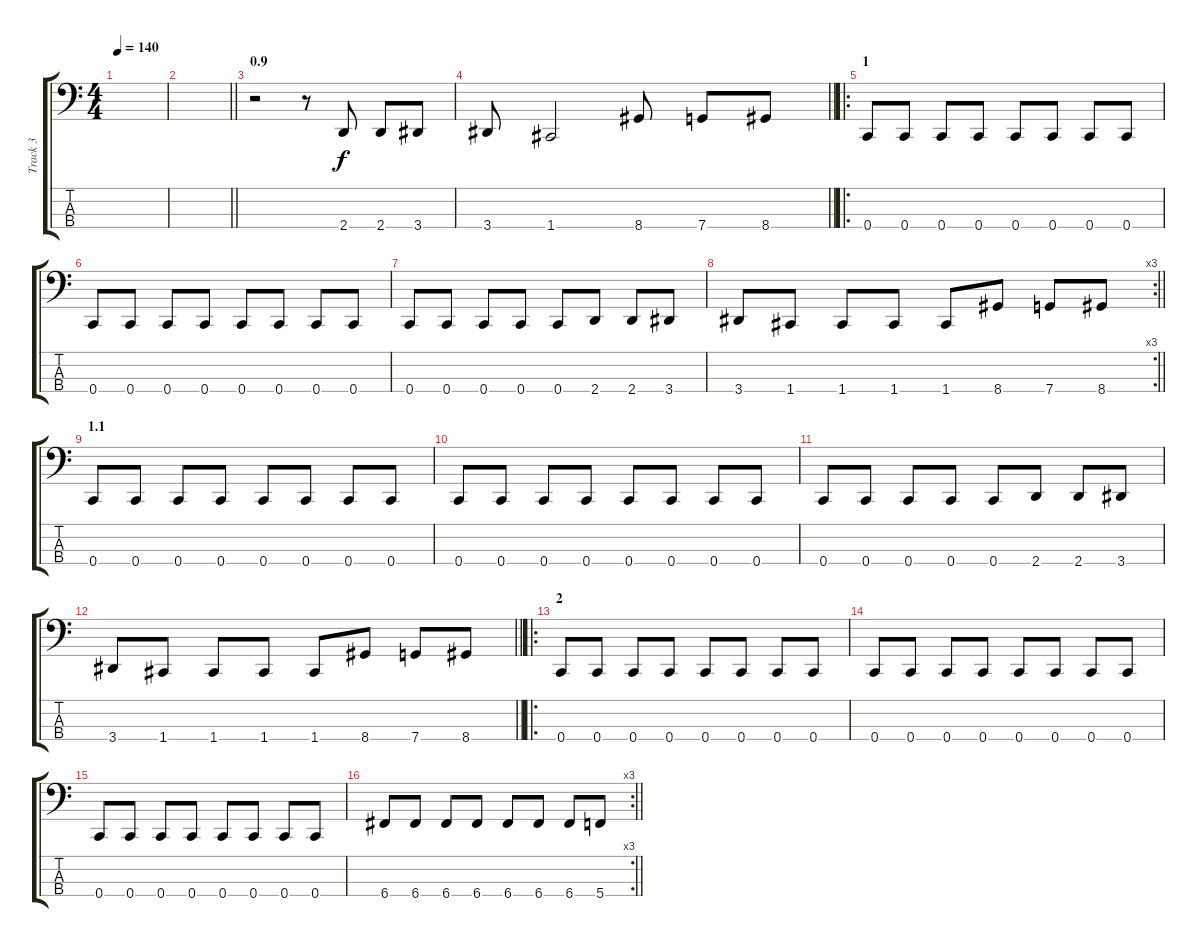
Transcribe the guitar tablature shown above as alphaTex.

\track ("Track 3" "Track 3") {instrument electricbassfinger}
\staff {score tabs}
\tuning (Eb2 Bb1 F1 C1) {hide}
\ts (4 4)
\tempo 140
\clef f4
\ks c
|
\barLineRight lightlight
|
\section ("" "0.9")
r.2 r.8 2.4.8 2.4.8 3.4.8 |
\barLineRight lightlight
3.4.8 1.4.2 8.4.8 7.4.8 8.4.8 |
\ro
\section ("" "1")
0.4.8 0.4.8 0.4.8 0.4.8 0.4.8 0.4.8 0.4.8 0.4.8 |
0.4.8 0.4.8 0.4.8 0.4.8 0.4.8 0.4.8 0.4.8 0.4.8 |
0.4.8 0.4.8 0.4.8 0.4.8 0.4.8 2.4.8 2.4.8 3.4.8 |
\rc 3
\barLineRight lightlight
3.4.8 1.4.8 1.4.8 1.4.8 1.4.8 8.4.8 7.4.8 8.4.8 |
\section ("" "1.1")
0.4.8 0.4.8 0.4.8 0.4.8 0.4.8 0.4.8 0.4.8 0.4.8 |
0.4.8 0.4.8 0.4.8 0.4.8 0.4.8 0.4.8 0.4.8 0.4.8 |
0.4.8 0.4.8 0.4.8 0.4.8 0.4.8 2.4.8 2.4.8 3.4.8 |
\barLineRight lightlight
3.4.8 1.4.8 1.4.8 1.4.8 1.4.8 8.4.8 7.4.8 8.4.8 |
\ro
\section ("" "2")
0.4.8 0.4.8 0.4.8 0.4.8 0.4.8 0.4.8 0.4.8 0.4.8 |
0.4.8 0.4.8 0.4.8 0.4.8 0.4.8 0.4.8 0.4.8 0.4.8 |
0.4.8 0.4.8 0.4.8 0.4.8 0.4.8 0.4.8 0.4.8 0.4.8 |
\rc 3
\barLineRight lightlight
6.4.8 6.4.8 6.4.8 6.4.8 6.4.8 6.4.8 6.4.8 5.4.8
